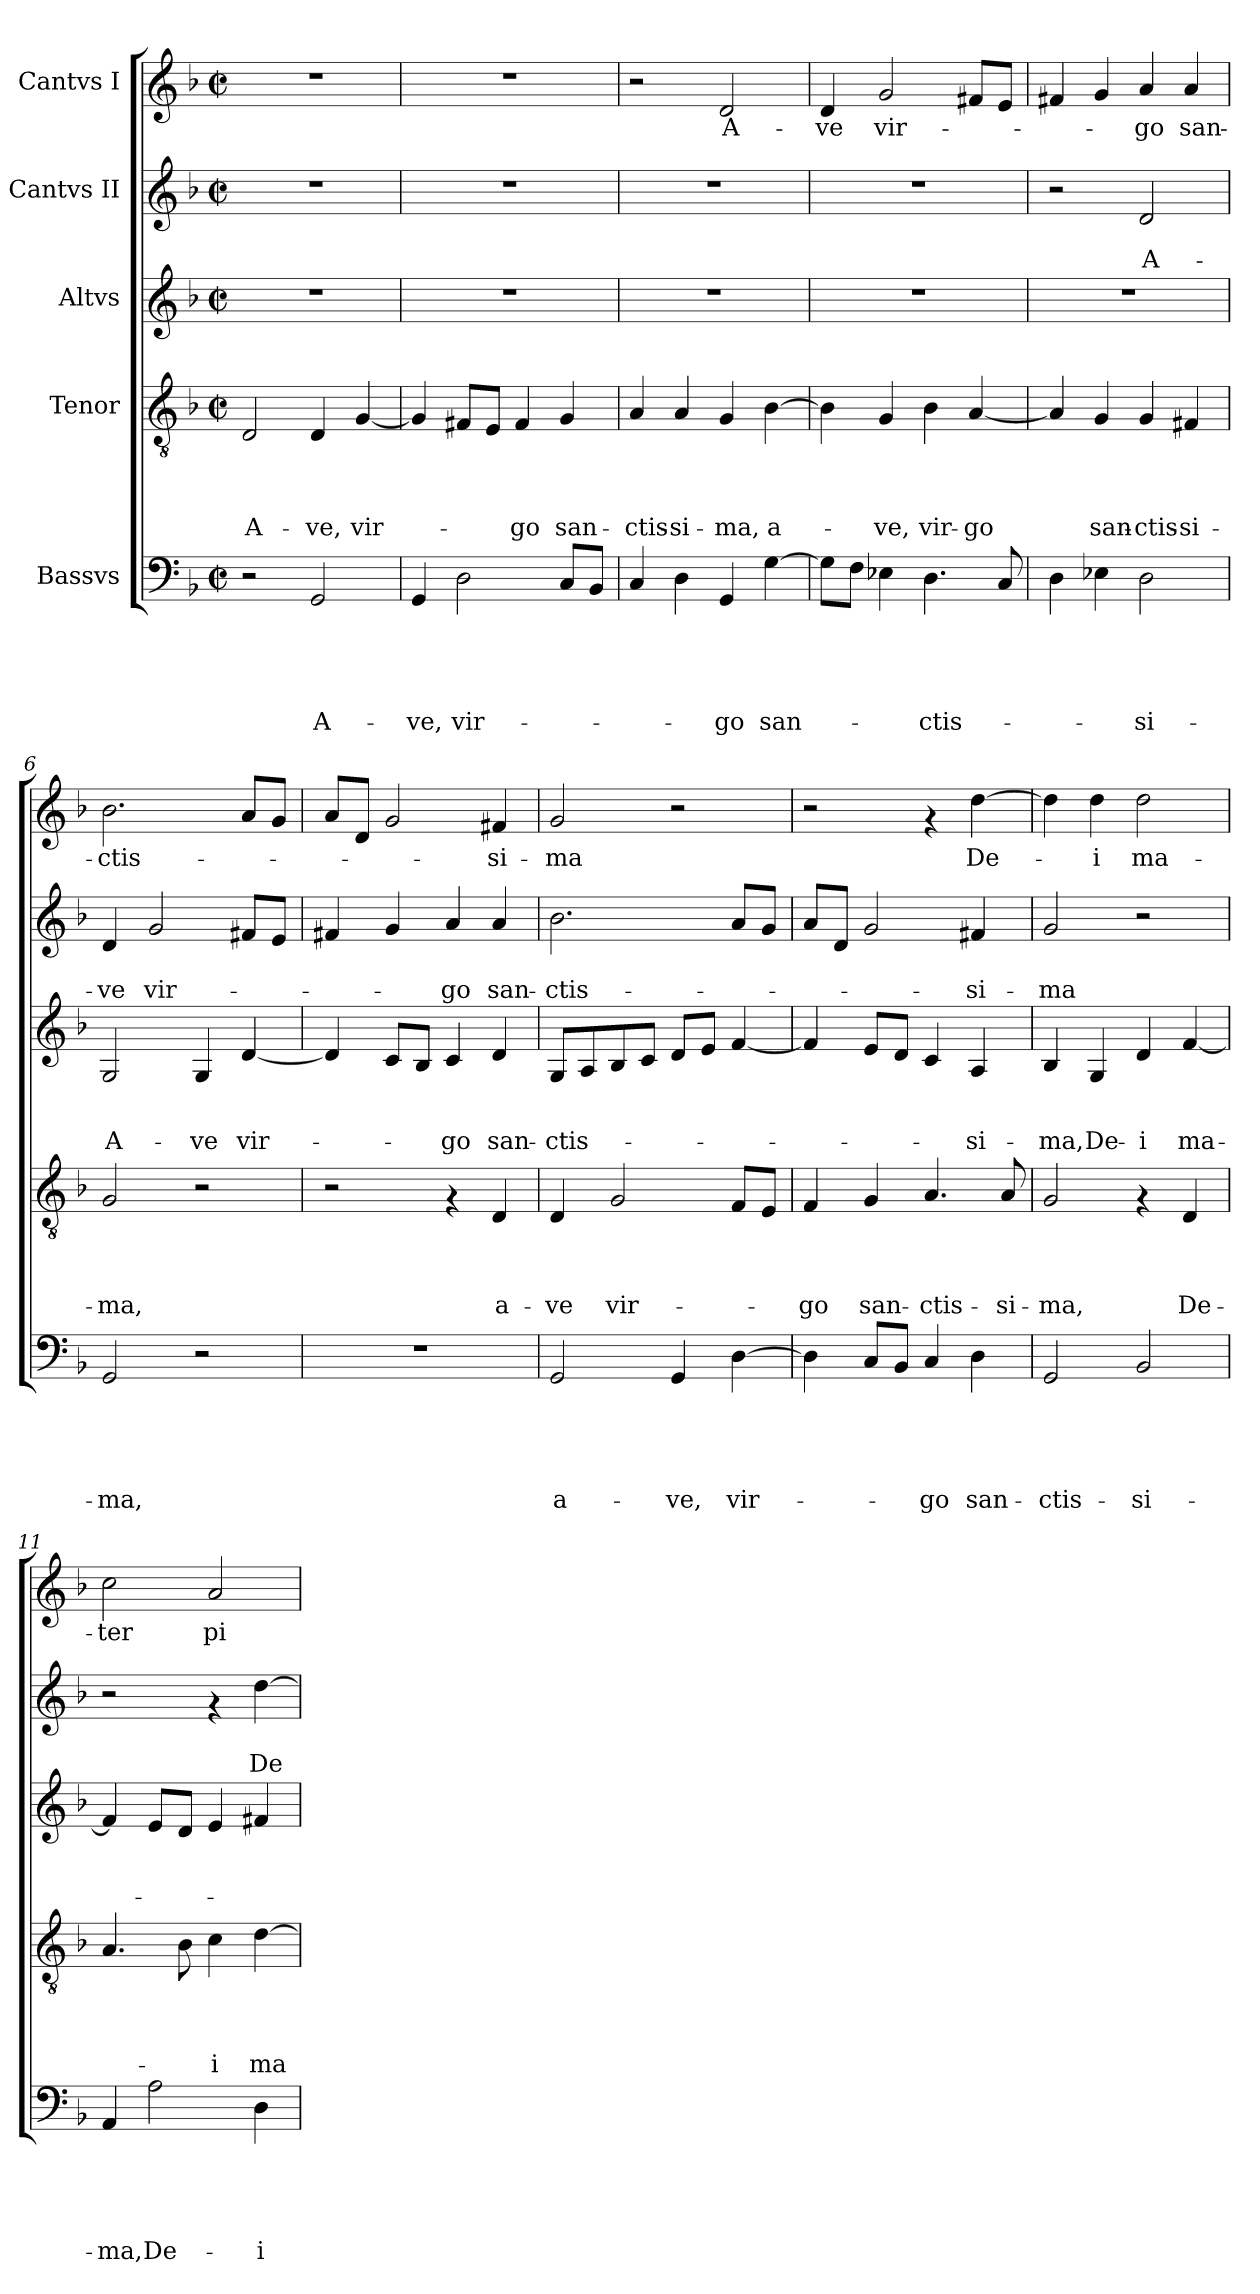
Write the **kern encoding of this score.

**kern	**text	**text	**text	**text	**text	**kern	**text	**text	**text	**text	**kern	**text	**text	**text	**kern	**text	**text	**kern	**text
*part5	*part5	*part5	*part5	*part5	*part5	*part4	*part4	*part4	*part4	*part4	*part3	*part3	*part3	*part3	*part2	*part2	*part2	*part1	*part1
*staff5	*staff5	*staff5	*staff5	*staff5	*staff5	*staff4	*staff4	*staff4	*staff4	*staff4	*staff3	*staff3	*staff3	*staff3	*staff2	*staff2	*staff2	*staff1	*staff1
*I"Bassvs	*	*	*	*	*	*I"Tenor	*	*	*	*	*I"Altvs	*	*	*	*I"Cantvs II	*	*	*I"Cantvs I	*
*clefF4	*	*	*	*	*	*clefGv2	*	*	*	*	*clefG2	*	*	*	*clefG2	*	*	*clefG2	*
*k[b-]	*	*	*	*	*	*k[b-]	*	*	*	*	*k[b-]	*	*	*	*k[b-]	*	*	*k[b-]	*
*F:	*	*	*	*	*	*F:	*	*	*	*	*F:	*	*	*	*F:	*	*	*F:	*
*M2/2	*	*	*	*	*	*M2/2	*	*	*	*	*M2/2	*	*	*	*M2/2	*	*	*M2/2	*
*met(c|)	*	*	*	*	*	*met(c|)	*	*	*	*	*met(c|)	*	*	*	*met(c|)	*	*	*met(c|)	*
=1	=1	=1	=1	=1	=1	=1	=1	=1	=1	=1	=1	=1	=1	=1	=1	=1	=1	=1	=1
!	!	!	!	!	!	!	!	!	!	!LO:LY:b	!	!	!	!	!	!	!	!	!
2r	.	.	.	.	.	2D/	.	.	.	A-	1r	.	.	.	1r	.	.	1r	.
!	!	!	!	!	!LO:LY:b	!	!	!	!	!LO:LY:b	!	!	!	!	!	!	!	!	!
2GG/	.	.	.	.	A-	4D/	.	.	.	-ve,	.	.	.	.	.	.	.	.	.
!	!	!	!	!	!	!	!	!	!	!LO:LY:b	!	!	!	!	!	!	!	!	!
.	.	.	.	.	.	[<4G/	.	.	.	vir-	.	.	.	.	.	.	.	.	.
=2	=2	=2	=2	=2	=2	=2	=2	=2	=2	=2	=2	=2	=2	=2	=2	=2	=2	=2	=2
!	!	!	!	!	!LO:LY:b	!	!	!	!	!	!	!	!	!	!	!	!	!	!
4GG/	.	.	.	.	-ve,	4G/]	.	.	.	.	1r	.	.	.	1r	.	.	1r	.
!	!	!	!	!	!LO:LY:b	!	!	!	!	!	!	!	!	!	!	!	!	!	!
2D\	.	.	.	.	vir-	8F#X/L	.	.	.	.	.	.	.	.	.	.	.	.	.
.	.	.	.	.	.	8E/J	.	.	.	.	.	.	.	.	.	.	.	.	.
!	!	!	!	!	!	!	!	!	!	!LO:LY:b	!	!	!	!	!	!	!	!	!
.	.	.	.	.	.	4F#/	.	.	.	-go	.	.	.	.	.	.	.	.	.
!	!	!	!	!	!	!	!	!	!	!LO:LY:b	!	!	!	!	!	!	!	!	!
8C/L	.	.	.	.	.	4G/	.	.	.	san-	.	.	.	.	.	.	.	.	.
8BB-/J	.	.	.	.	.	.	.	.	.	.	.	.	.	.	.	.	.	.	.
=3	=3	=3	=3	=3	=3	=3	=3	=3	=3	=3	=3	=3	=3	=3	=3	=3	=3	=3	=3
!	!	!	!	!	!	!	!	!	!	!LO:LY:b	!	!	!	!	!	!	!	!	!
4C/	.	.	.	.	.	4A/	.	.	.	-ctis-	1r	.	.	.	1r	.	.	2r	.
!	!	!	!	!	!	!	!	!	!	!LO:LY:b	!	!	!	!	!	!	!	!	!
4D\	.	.	.	.	.	4A/	.	.	.	-si-	.	.	.	.	.	.	.	.	.
!	!	!	!	!	!LO:LY:b	!	!	!	!	!LO:LY:b	!	!	!	!	!	!	!	!	!LO:LY:b
4GG/	.	.	.	.	-go	4G/	.	.	.	-ma,	.	.	.	.	.	.	.	2d/	A-
!	!	!	!	!	!LO:LY:b	!	!	!	!	!LO:LY:b	!	!	!	!	!	!	!	!	!
[>4G\	.	.	.	.	san-	[>4B-\	.	.	.	a-	.	.	.	.	.	.	.	.	.
=4	=4	=4	=4	=4	=4	=4	=4	=4	=4	=4	=4	=4	=4	=4	=4	=4	=4	=4	=4
!	!	!	!	!	!	!	!	!	!	!	!	!	!	!	!	!	!	!	!LO:LY:b
8G\L]	.	.	.	.	.	4B-\]	.	.	.	.	1r	.	.	.	1r	.	.	4d/	-ve
8F\J	.	.	.	.	.	.	.	.	.	.	.	.	.	.	.	.	.	.	.
!	!	!	!	!	!	!	!	!	!	!LO:LY:b	!	!	!	!	!	!	!	!	!LO:LY:b
4E-X\	.	.	.	.	.	4G/	.	.	.	-ve,	.	.	.	.	.	.	.	2g/	vir-
!	!	!	!	!	!LO:LY:b	!	!	!	!	!LO:LY:b	!	!	!	!	!	!	!	!	!
4.D\	.	.	.	.	-ctis-	4B-\	.	.	.	vir-	.	.	.	.	.	.	.	.	.
!	!	!	!	!	!	!	!	!	!	!LO:LY:b	!	!	!	!	!	!	!	!	!
.	.	.	.	.	.	[<4A/	.	.	.	-go	.	.	.	.	.	.	.	8f#X/L	.
8C/	.	.	.	.	.	.	.	.	.	.	.	.	.	.	.	.	.	8e/J	.
=5	=5	=5	=5	=5	=5	=5	=5	=5	=5	=5	=5	=5	=5	=5	=5	=5	=5	=5	=5
4D\	.	.	.	.	.	4A/]	.	.	.	.	1r	.	.	.	2r	.	.	4f#X/	.
!	!	!	!	!	!	!	!	!	!	!LO:LY:b	!	!	!	!	!	!	!	!	!
4E-X\	.	.	.	.	.	4G/	.	.	.	san-	.	.	.	.	.	.	.	4g/	.
!	!	!	!	!	!LO:LY:b	!	!	!	!	!LO:LY:b	!	!	!	!	!	!	!LO:LY:b	!	!LO:LY:b
2D\	.	.	.	.	-si-	4G/	.	.	.	-ctis-	.	.	.	.	2d/	.	A-	4a/	-go
!	!	!	!	!	!	!	!	!	!	!LO:LY:b	!	!	!	!	!	!	!	!	!LO:LY:b
.	.	.	.	.	.	4F#X/	.	.	.	-si-	.	.	.	.	.	.	.	4a/	san-
=6	=6	=6	=6	=6	=6	=6	=6	=6	=6	=6	=6	=6	=6	=6	=6	=6	=6	=6	=6
!	!	!	!	!	!LO:LY:b	!	!	!	!	!LO:LY:b	!	!	!	!LO:LY:b	!	!	!LO:LY:b	!	!LO:LY:b
2GG/	.	.	.	.	-ma,	2G/	.	.	.	-ma,	2G/	.	.	A-	4d/	.	-ve	2.b-\	-ctis-
!	!	!	!	!	!	!	!	!	!	!	!	!	!	!	!	!	!LO:LY:b	!	!
.	.	.	.	.	.	.	.	.	.	.	.	.	.	.	2g/	.	vir-	.	.
!	!	!	!	!	!	!	!	!	!	!	!	!	!	!LO:LY:b	!	!	!	!	!
2r	.	.	.	.	.	2r	.	.	.	.	4G/	.	.	-ve	.	.	.	.	.
!	!	!	!	!	!	!	!	!	!	!	!	!	!	!LO:LY:b	!	!	!	!	!
.	.	.	.	.	.	.	.	.	.	.	[<4d/	.	.	vir-	8f#X/L	.	.	8a/L	.
.	.	.	.	.	.	.	.	.	.	.	.	.	.	.	8e/J	.	.	8g/J	.
=7	=7	=7	=7	=7	=7	=7	=7	=7	=7	=7	=7	=7	=7	=7	=7	=7	=7	=7	=7
1r	.	.	.	.	.	2r	.	.	.	.	4d/]	.	.	.	4f#X/	.	.	8a/L	.
.	.	.	.	.	.	.	.	.	.	.	.	.	.	.	.	.	.	8d/J	.
.	.	.	.	.	.	.	.	.	.	.	8c/L	.	.	.	4g/	.	.	2g/	.
.	.	.	.	.	.	.	.	.	.	.	8B-/J	.	.	.	.	.	.	.	.
!	!	!	!	!	!	!	!	!	!	!	!	!	!	!LO:LY:b	!	!	!LO:LY:b	!	!
.	.	.	.	.	.	4rF	.	.	.	.	4c/	.	.	-go	4a/	.	-go	.	.
!	!	!	!	!	!	!	!	!	!	!LO:LY:b	!	!	!	!LO:LY:b	!	!	!LO:LY:b	!	!LO:LY:b
.	.	.	.	.	.	4D/	.	.	.	a-	4d/	.	.	san-	4a/	.	san-	4f#X/	-si-
!!LO:LB:g=z
=8	=8	=8	=8	=8	=8	=8	=8	=8	=8	=8	=8	=8	=8	=8	=8	=8	=8	=8	=8
!	!	!	!	!	!LO:LY:b	!	!	!	!	!LO:LY:b	!	!	!	!LO:LY:b	!	!	!LO:LY:b	!	!LO:LY:b
2GG/	.	.	.	.	a-	4D/	.	.	.	-ve	8G/L	.	.	-ctis-	2.b-\	.	-ctis-	2g/	-ma
.	.	.	.	.	.	.	.	.	.	.	8A/	.	.	.	.	.	.	.	.
!	!	!	!	!	!	!	!	!	!	!LO:LY:b	!	!	!	!	!	!	!	!	!
.	.	.	.	.	.	2G/	.	.	.	vir-	8B-/	.	.	.	.	.	.	.	.
.	.	.	.	.	.	.	.	.	.	.	8c/J	.	.	.	.	.	.	.	.
!	!	!	!	!	!LO:LY:b	!	!	!	!	!	!	!	!	!	!	!	!	!	!
4GG/	.	.	.	.	-ve,	.	.	.	.	.	8d/L	.	.	.	.	.	.	2r	.
.	.	.	.	.	.	.	.	.	.	.	8e/J	.	.	.	.	.	.	.	.
!	!	!	!	!	!LO:LY:b	!	!	!	!	!	!	!	!	!	!	!	!	!	!
[>4D\	.	.	.	.	vir-	8F/L	.	.	.	.	[<4f/	.	.	.	8a/L	.	.	.	.
.	.	.	.	.	.	8E/J	.	.	.	.	.	.	.	.	8g/J	.	.	.	.
=9	=9	=9	=9	=9	=9	=9	=9	=9	=9	=9	=9	=9	=9	=9	=9	=9	=9	=9	=9
!	!	!	!	!	!	!	!	!	!	!LO:LY:b	!	!	!	!	!	!	!	!	!
4D\]	.	.	.	.	.	4F/	.	.	.	-go	4f/]	.	.	.	8a/L	.	.	2r	.
.	.	.	.	.	.	.	.	.	.	.	.	.	.	.	8d/J	.	.	.	.
!	!	!	!	!	!	!	!	!	!	!LO:LY:b	!	!	!	!	!	!	!	!	!
8C/L	.	.	.	.	.	4G/	.	.	.	san-	8e/L	.	.	.	2g/	.	.	.	.
8BB-/J	.	.	.	.	.	.	.	.	.	.	8d/J	.	.	.	.	.	.	.	.
!	!	!	!	!	!LO:LY:b	!	!	!	!	!LO:LY:b	!	!	!	!	!	!	!	!	!
4C/	.	.	.	.	-go	4.A/	.	.	.	-ctis-	4c/	.	.	.	.	.	.	4rf	.
!	!	!	!	!	!LO:LY:b	!	!	!	!	!	!	!	!	!LO:LY:b	!	!	!LO:LY:b	!	!LO:LY:b
4D\	.	.	.	.	san-	.	.	.	.	.	4A/	.	.	-si-	4f#X/	.	-si-	[>4dd\	De-
!	!	!	!	!	!	!	!	!	!	!LO:LY:b	!	!	!	!	!	!	!	!	!
.	.	.	.	.	.	8A/	.	.	.	-si-	.	.	.	.	.	.	.	.	.
=10	=10	=10	=10	=10	=10	=10	=10	=10	=10	=10	=10	=10	=10	=10	=10	=10	=10	=10	=10
!	!	!	!	!	!LO:LY:b	!	!	!	!	!LO:LY:b	!	!	!	!LO:LY:b	!	!	!LO:LY:b	!	!
2GG/	.	.	.	.	-ctis-	2G/	.	.	.	-ma,	4B-/	.	.	-ma,	2g/	.	-ma	4dd\]	.
!	!	!	!	!	!	!	!	!	!	!	!	!	!	!LO:LY:b	!	!	!	!	!LO:LY:b
.	.	.	.	.	.	.	.	.	.	.	4G/	.	.	De-	.	.	.	4dd\	-i
!	!	!	!	!	!LO:LY:b	!	!	!	!	!	!	!	!	!LO:LY:b	!	!	!	!	!LO:LY:b
2BB-/	.	.	.	.	-si-	4rF	.	.	.	.	4d/	.	.	-i	2r	.	.	2dd\	ma-
!	!	!	!	!	!	!	!	!	!	!LO:LY:b	!	!	!	!LO:LY:b	!	!	!	!	!
.	.	.	.	.	.	4D/	.	.	.	De-	[<4f/	.	.	ma-	.	.	.	.	.
=11	=11	=11	=11	=11	=11	=11	=11	=11	=11	=11	=11	=11	=11	=11	=11	=11	=11	=11	=11
!	!	!	!	!	!LO:LY:b	!	!	!	!	!	!	!	!	!	!	!	!	!	!LO:LY:b
4AA/	.	.	.	.	-ma,	4.A/	.	.	.	.	4f/]	.	.	.	2r	.	.	2cc\	-ter
!	!	!	!	!	!LO:LY:b	!	!	!	!	!	!	!	!	!	!	!	!	!	!
2A\	.	.	.	.	De-	.	.	.	.	.	8e/L	.	.	.	.	.	.	.	.
.	.	.	.	.	.	8B-\	.	.	.	.	8d/J	.	.	.	.	.	.	.	.
!	!	!	!	!	!	!	!	!	!	!LO:LY:b	!	!	!	!	!	!	!	!	!LO:LY:b
.	.	.	.	.	.	4c\	.	.	.	-i	4e/	.	.	.	4rf	.	.	2a/	pi-
!	!	!	!	!	!LO:LY:b	!	!	!	!	!LO:LY:b	!	!	!	!	!	!	!LO:LY:b	!	!
4D\	.	.	.	.	-i	[>4d\	.	.	.	ma-	4f#X/	.	.	.	[>4dd\	.	De-	.	.
=	=	=	=	=	=	=	=	=	=	=	=	=	=	=	=	=	=	=	=
*-	*-	*-	*-	*-	*-	*-	*-	*-	*-	*-	*-	*-	*-	*-	*-	*-	*-	*-	*-
